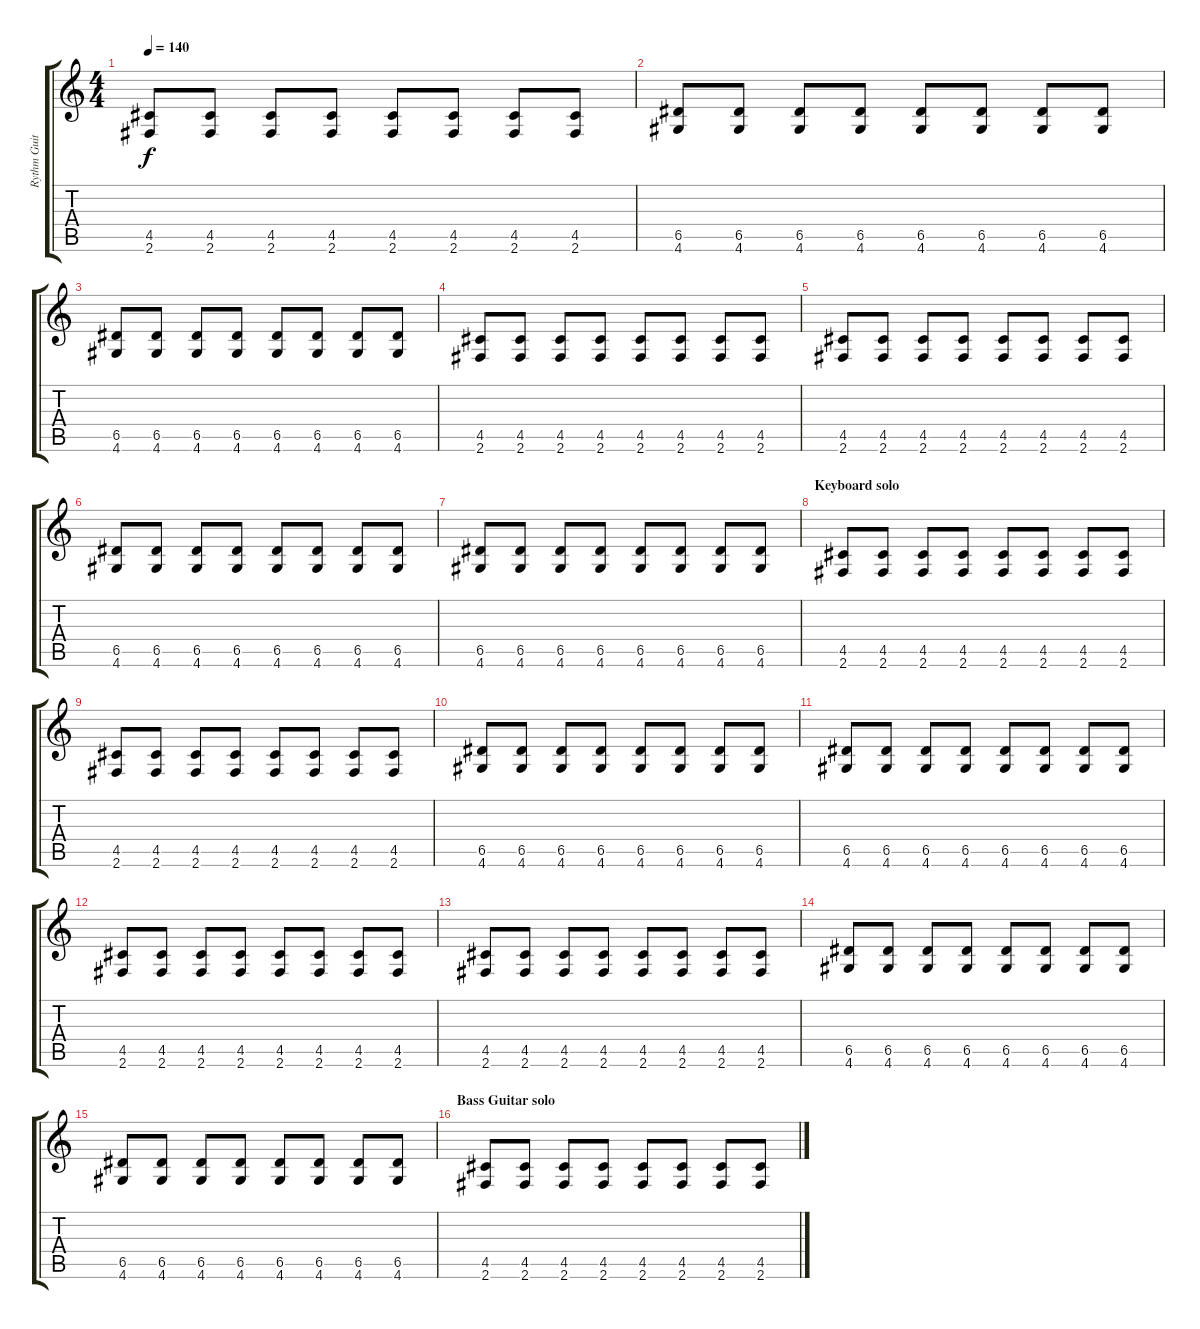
\track ("Rythm Guitar" "Rythm Guit") {instrument overdrivenguitar}
\staff {score tabs}
\tuning (E4 B3 G3 D3 A2 E2) {hide}
\ts (4 4)
\tempo 140
\clef g2
\ks c
(4.5 2.6).8{dy f} (4.5 2.6).8 (4.5 2.6).8 (4.5 2.6).8 (4.5 2.6).8 (4.5 2.6).8 (4.5 2.6).8 (4.5 2.6).8 |
(6.5 4.6).8 (6.5 4.6).8 (6.5 4.6).8 (6.5 4.6).8 (6.5 4.6).8 (6.5 4.6).8 (6.5 4.6).8 (6.5 4.6).8 |
(6.5 4.6).8 (6.5 4.6).8 (6.5 4.6).8 (6.5 4.6).8 (6.5 4.6).8 (6.5 4.6).8 (6.5 4.6).8 (6.5 4.6).8 |
(4.5 2.6).8 (4.5 2.6).8 (4.5 2.6).8 (4.5 2.6).8 (4.5 2.6).8 (4.5 2.6).8 (4.5 2.6).8 (4.5 2.6).8 |
(4.5 2.6).8 (4.5 2.6).8 (4.5 2.6).8 (4.5 2.6).8 (4.5 2.6).8 (4.5 2.6).8 (4.5 2.6).8 (4.5 2.6).8 |
(6.5 4.6).8 (6.5 4.6).8 (6.5 4.6).8 (6.5 4.6).8 (6.5 4.6).8 (6.5 4.6).8 (6.5 4.6).8 (6.5 4.6).8 |
(6.5 4.6).8 (6.5 4.6).8 (6.5 4.6).8 (6.5 4.6).8 (6.5 4.6).8 (6.5 4.6).8 (6.5 4.6).8 (6.5 4.6).8 |
\section ("" "Keyboard solo")
(4.5 2.6).8 (4.5 2.6).8 (4.5 2.6).8 (4.5 2.6).8 (4.5 2.6).8 (4.5 2.6).8 (4.5 2.6).8 (4.5 2.6).8 |
(4.5 2.6).8 (4.5 2.6).8 (4.5 2.6).8 (4.5 2.6).8 (4.5 2.6).8 (4.5 2.6).8 (4.5 2.6).8 (4.5 2.6).8 |
(6.5 4.6).8 (6.5 4.6).8 (6.5 4.6).8 (6.5 4.6).8 (6.5 4.6).8 (6.5 4.6).8 (6.5 4.6).8 (6.5 4.6).8 |
(6.5 4.6).8 (6.5 4.6).8 (6.5 4.6).8 (6.5 4.6).8 (6.5 4.6).8 (6.5 4.6).8 (6.5 4.6).8 (6.5 4.6).8 |
(4.5 2.6).8 (4.5 2.6).8 (4.5 2.6).8 (4.5 2.6).8 (4.5 2.6).8 (4.5 2.6).8 (4.5 2.6).8 (4.5 2.6).8 |
(4.5 2.6).8 (4.5 2.6).8 (4.5 2.6).8 (4.5 2.6).8 (4.5 2.6).8 (4.5 2.6).8 (4.5 2.6).8 (4.5 2.6).8 |
(6.5 4.6).8 (6.5 4.6).8 (6.5 4.6).8 (6.5 4.6).8 (6.5 4.6).8 (6.5 4.6).8 (6.5 4.6).8 (6.5 4.6).8 |
(6.5 4.6).8 (6.5 4.6).8 (6.5 4.6).8 (6.5 4.6).8 (6.5 4.6).8 (6.5 4.6).8 (6.5 4.6).8 (6.5 4.6).8 |
\section ("" "Bass Guitar solo")
(4.5 2.6).8{volume 8} (4.5 2.6).8 (4.5 2.6).8 (4.5 2.6).8 (4.5 2.6).8 (4.5 2.6).8 (4.5 2.6).8 (4.5 2.6).8
